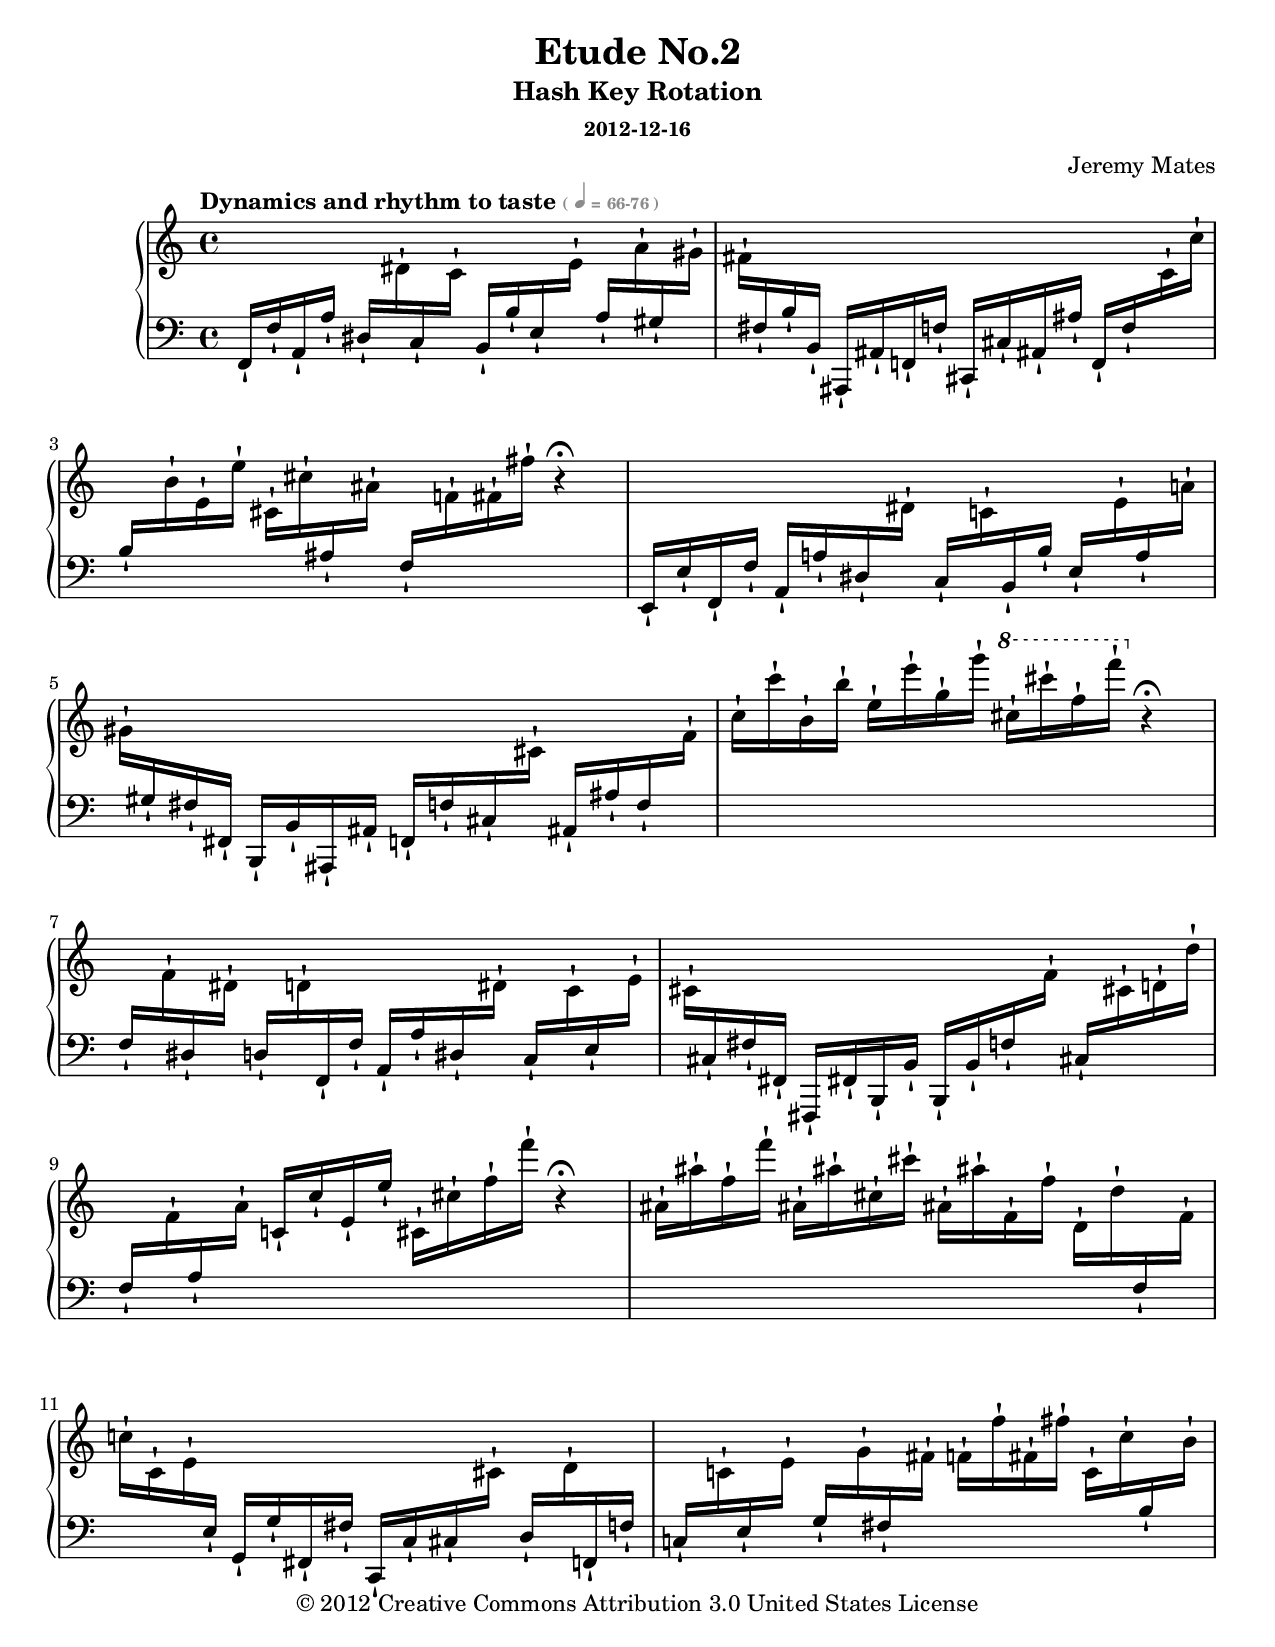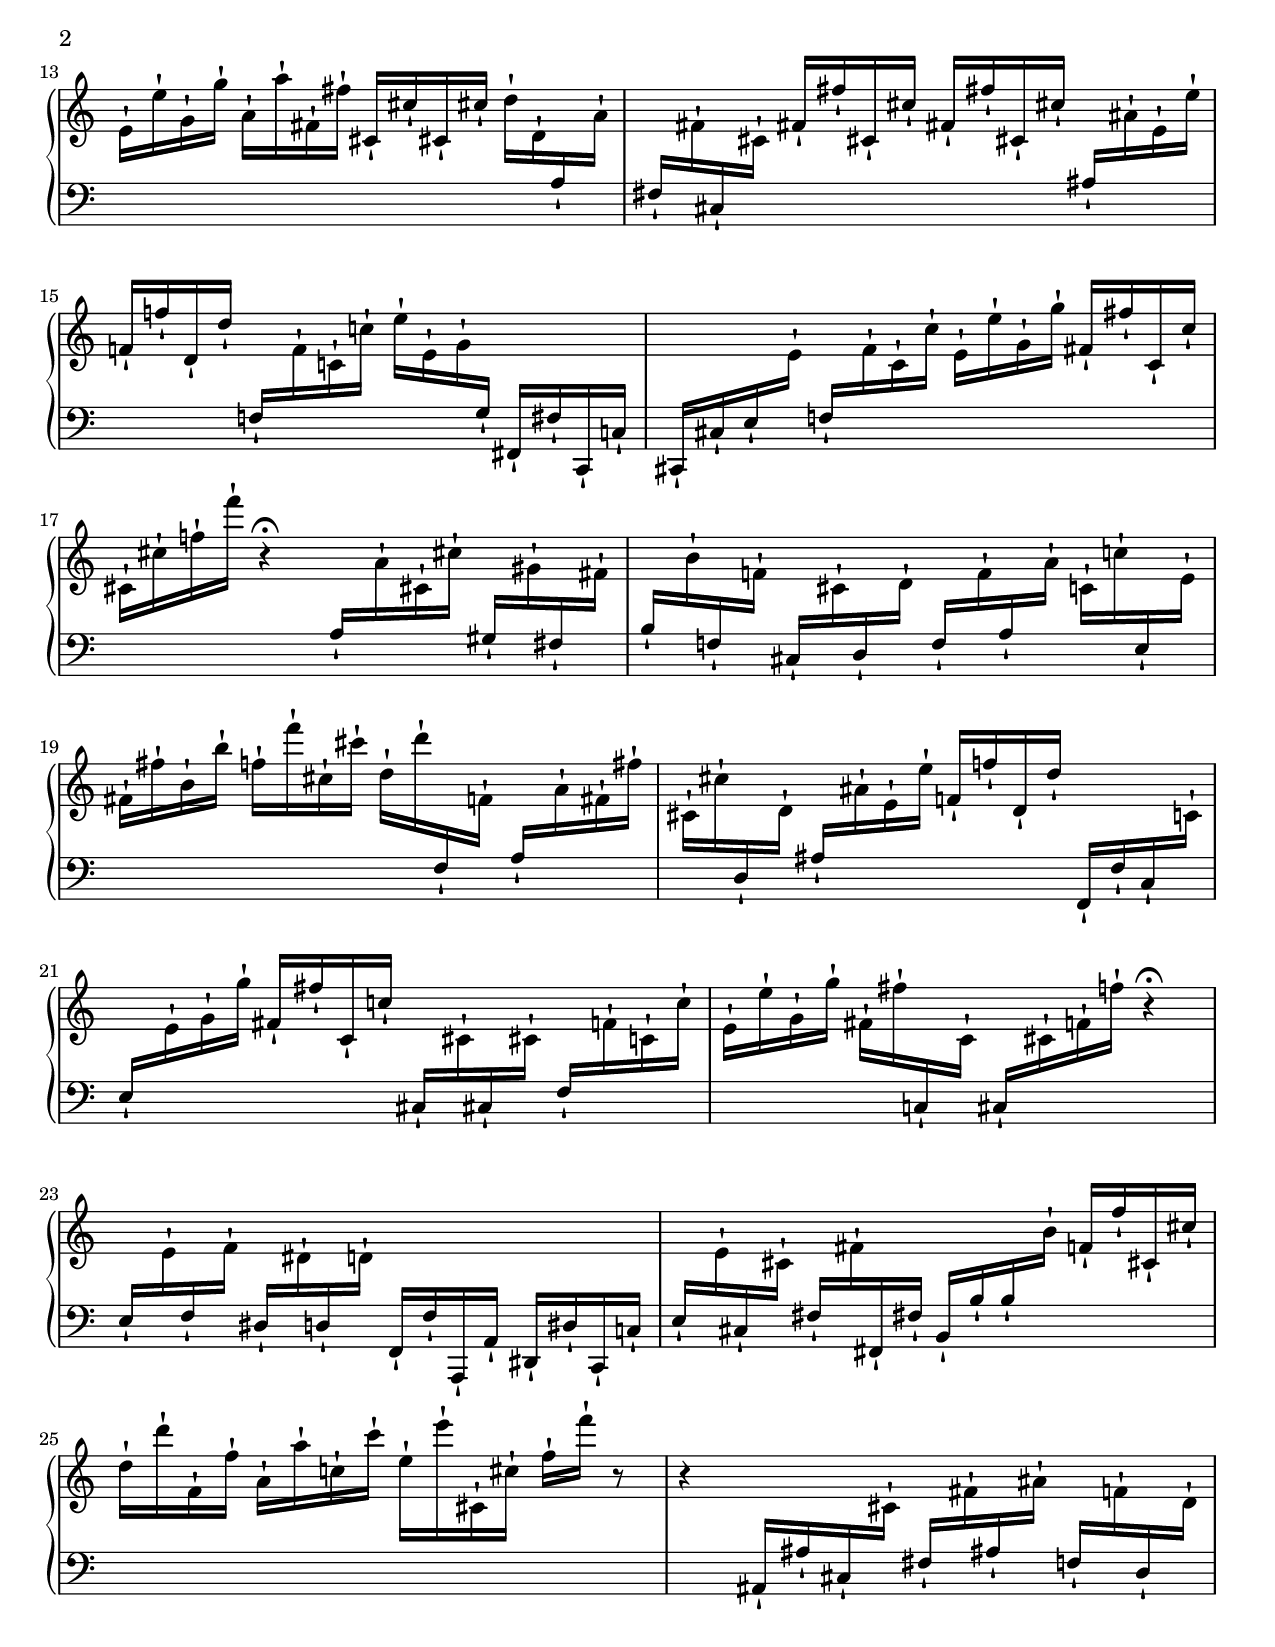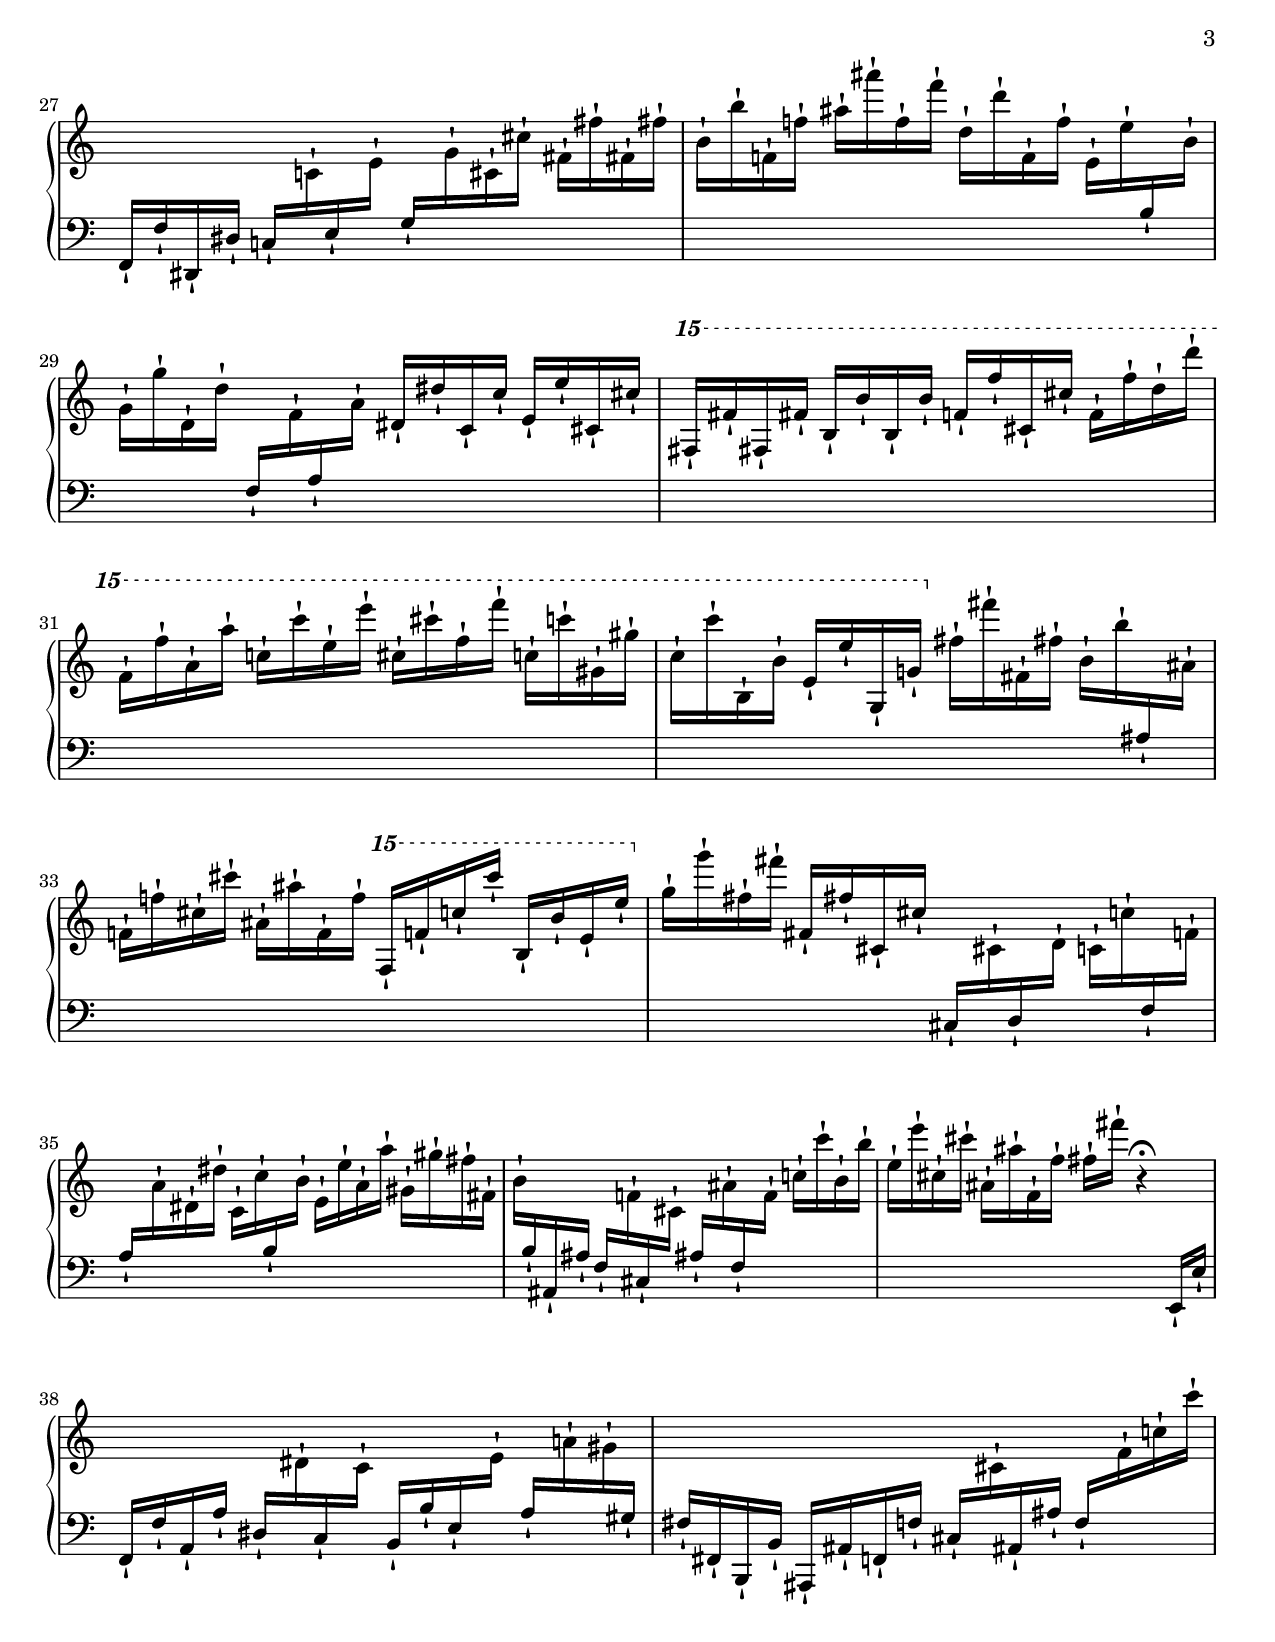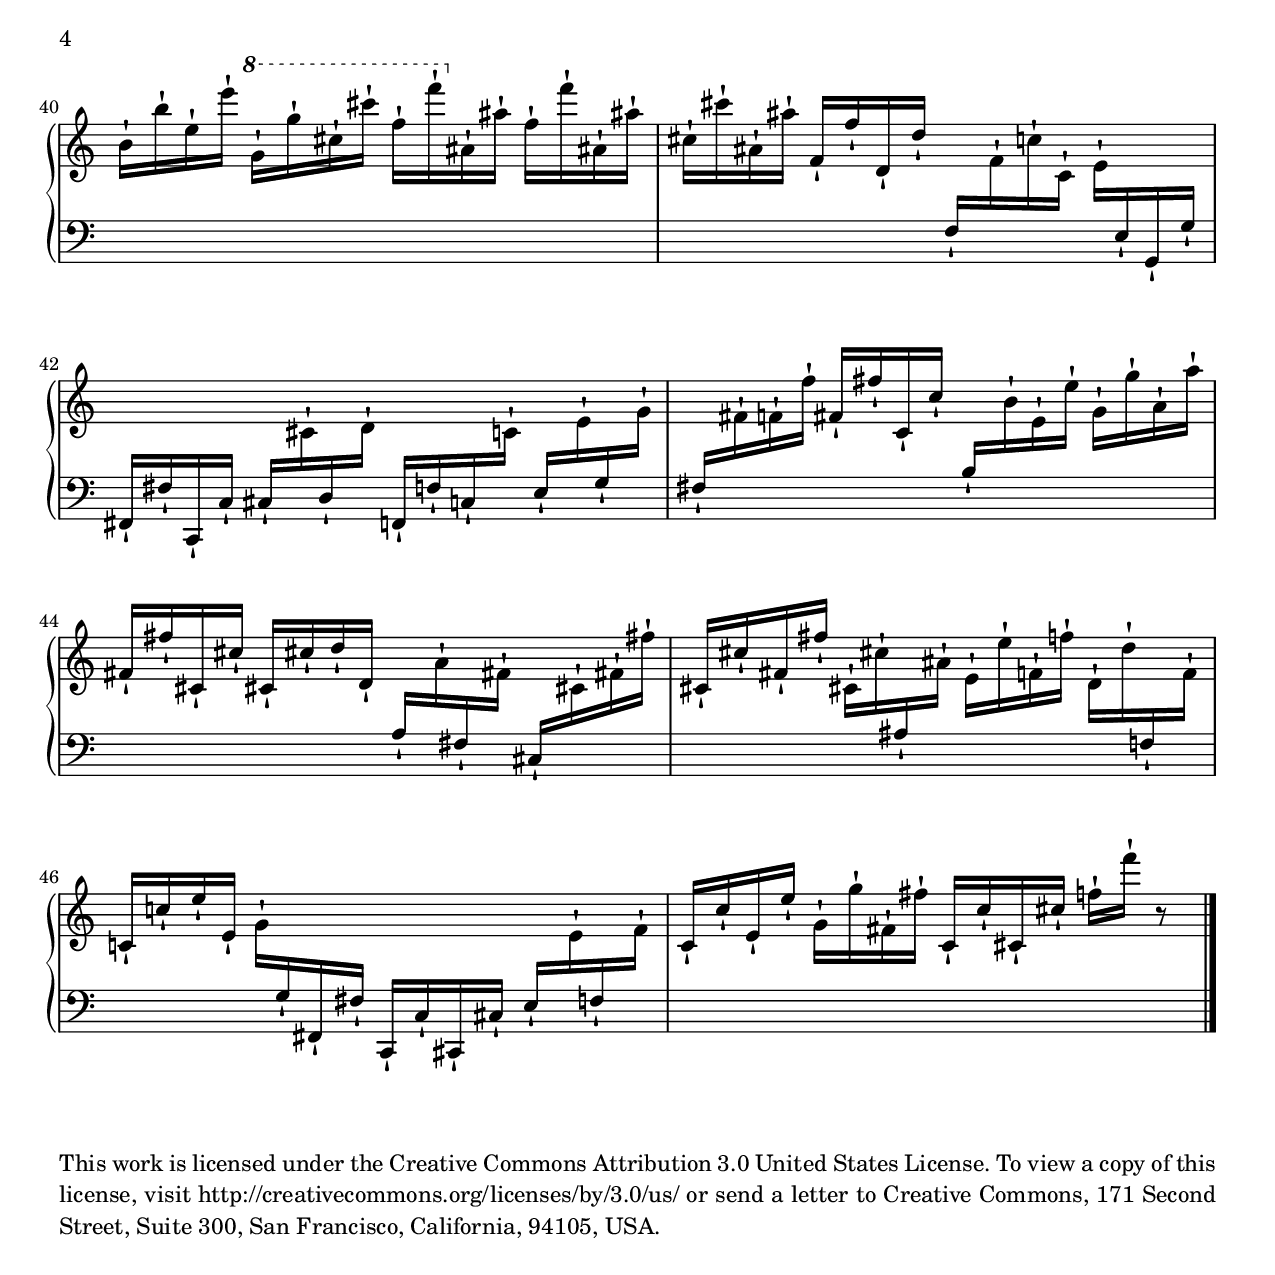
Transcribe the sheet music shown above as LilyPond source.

% LilyPond engraving system - http://www.lilypond.org/

\version "2.16.0"
\include "articulate.ly"

#(define-markup-list-command (paragraph layout props args) (markup-list?)
 (interpret-markup-list layout props
   (make-justified-lines-markup-list (cons (make-hspace-markup 0) args))))

\header {
  title       = "Etude No.2"
  subtitle    = "Hash Key Rotation"
  composer    = "Jeremy Mates"
  subsubtitle = "2012-12-16"
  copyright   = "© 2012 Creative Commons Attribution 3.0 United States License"
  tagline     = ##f
}

upper = {
  \accidentalStyle "neo-modern"
  \clef treble
  \key c \major
  \tempo \markup {
    "Dynamics and rhythm to taste"
    \with-color #(x11-color 'grey55)
    \teeny { "(" \general-align #Y #DOWN \note #"4" #1 = "66-76 )" }
  }

  s1*47

  \bar "|."
}

lower = {
  \accidentalStyle "neo-modern"
  \clef bass

    f,16-|
  f16-|
  a,16-|
  a16-|
  dis16-|
  \change Staff = "upper"
  dis'16-|
  \change Staff = "lower"
  c16-|
  \change Staff = "upper"
  c'16-|
  \change Staff = "lower"
  b,16-|
  b16-|
  e16-|
  \change Staff = "upper"
  e'16-|
  \change Staff = "lower"
  a16-|
  \change Staff = "upper"
  a'16-|
  \change Staff = "lower"
  gis16-|
  \change Staff = "upper"
  gis'16-|
  fis'16-|
  \change Staff = "lower"
  fis16-|
  b16-|
  b,16-|
  ais,,16-|
  ais,16-|
  f,16-|
  f16-|
  cis,16-|
  cis16-|
  ais,16-|
  ais16-|
  f,16-|
  f16-|
  \change Staff = "upper"
  c'16-|
  c''16-|
  \change Staff = "lower"
  b16-|
  \change Staff = "upper"
  b'16-|
  e'16-|
  e''16-|
  cis'16-|
  cis''16-|
  \change Staff = "lower"
  ais16-|
  \change Staff = "upper"
  ais'16-|
  \change Staff = "lower"
  f16-|
  \change Staff = "upper"
  f'16-|
  fis'16-|
  fis''16-|
  r4\fermata   \change Staff = "lower"
  e,16-|
  e16-|
  f,16-|
  f16-|
  a,16-|
  a16-|
  dis16-|
  \change Staff = "upper"
  dis'16-|
  \change Staff = "lower"
  c16-|
  \change Staff = "upper"
  c'16-|
  \change Staff = "lower"
  b,16-|
  b16-|
  e16-|
  \change Staff = "upper"
  e'16-|
  \change Staff = "lower"
  a16-|
  \change Staff = "upper"
  a'16-|
  gis'16-|
  \change Staff = "lower"
  gis16-|
  fis16-|
  fis,16-|
  b,,16-|
  b,16-|
  ais,,16-|
  ais,16-|
  f,16-|
  f16-|
  cis16-|
  \change Staff = "upper"
  cis'16-|
  \change Staff = "lower"
  ais,16-|
  ais16-|
  f16-|
  \change Staff = "upper"
  f'16-|
  c''16-|
  c'''16-|
  b'16-|
  b''16-|
  e''16-|
  e'''16-|
  g''16-|
  g'''16-|
  \ottava #1
  \ottava #1
  cis'''16-|
  cis''''16-|
  f'''16-|
  f''''16-|
  \ottava #0
  \ottava #0
  \ottava #0
  r4\fermata   \change Staff = "lower"
  f16-|
  \change Staff = "upper"
  f'16-|
  \change Staff = "lower"
  dis16-|
  \change Staff = "upper"
  dis'16-|
  \change Staff = "lower"
  d16-|
  \change Staff = "upper"
  d'16-|
  \change Staff = "lower"
  f,16-|
  f16-|
  a,16-|
  a16-|
  dis16-|
  \change Staff = "upper"
  dis'16-|
  \change Staff = "lower"
  c16-|
  \change Staff = "upper"
  c'16-|
  \change Staff = "lower"
  e16-|
  \change Staff = "upper"
  e'16-|
  cis'16-|
  \change Staff = "lower"
  cis16-|
  fis16-|
  fis,16-|
  fis,,16-|
  fis,16-|
  b,,16-|
  b,16-|
  b,,16-|
  b,16-|
  f16-|
  \change Staff = "upper"
  f'16-|
  \change Staff = "lower"
  cis16-|
  \change Staff = "upper"
  cis'16-|
  d'16-|
  d''16-|
  \change Staff = "lower"
  f16-|
  \change Staff = "upper"
  f'16-|
  \change Staff = "lower"
  a16-|
  \change Staff = "upper"
  a'16-|
  c'16-|
  c''16-|
  e'16-|
  e''16-|
  cis'16-|
  cis''16-|
  f''16-|
  f'''16-|
  r4\fermata   ais'16-|
  ais''16-|
  f''16-|
  f'''16-|
  ais'16-|
  ais''16-|
  cis''16-|
  cis'''16-|
  ais'16-|
  ais''16-|
  f'16-|
  f''16-|
  d'16-|
  d''16-|
  \change Staff = "lower"
  f16-|
  \change Staff = "upper"
  f'16-|
  c''16-|
  c'16-|
  e'16-|
  \change Staff = "lower"
  e16-|
  g,16-|
  g16-|
  fis,16-|
  fis16-|
  c,16-|
  c16-|
  cis16-|
  \change Staff = "upper"
  cis'16-|
  \change Staff = "lower"
  d16-|
  \change Staff = "upper"
  d'16-|
  \change Staff = "lower"
  f,16-|
  f16-|
  c16-|
  \change Staff = "upper"
  c'16-|
  \change Staff = "lower"
  e16-|
  \change Staff = "upper"
  e'16-|
  \change Staff = "lower"
  g16-|
  \change Staff = "upper"
  g'16-|
  \change Staff = "lower"
  fis16-|
  \change Staff = "upper"
  fis'16-|
  f'16-|
  f''16-|
  fis'16-|
  fis''16-|
  c'16-|
  c''16-|
  \change Staff = "lower"
  b16-|
  \change Staff = "upper"
  b'16-|
  e'16-|
  e''16-|
  g'16-|
  g''16-|
  a'16-|
  a''16-|
  fis'16-|
  fis''16-|
  cis'16-|
  cis''16-|
  cis'16-|
  cis''16-|
  d''16-|
  d'16-|
  \change Staff = "lower"
  a16-|
  \change Staff = "upper"
  a'16-|
  \change Staff = "lower"
  fis16-|
  \change Staff = "upper"
  fis'16-|
  \change Staff = "lower"
  cis16-|
  \change Staff = "upper"
  cis'16-|
  fis'16-|
  fis''16-|
  cis'16-|
  cis''16-|
  fis'16-|
  fis''16-|
  cis'16-|
  cis''16-|
  \change Staff = "lower"
  ais16-|
  \change Staff = "upper"
  ais'16-|
  e'16-|
  e''16-|
  f'16-|
  f''16-|
  d'16-|
  d''16-|
  \change Staff = "lower"
  f16-|
  \change Staff = "upper"
  f'16-|
  c'16-|
  c''16-|
  e''16-|
  e'16-|
  g'16-|
  \change Staff = "lower"
  g16-|
  fis,16-|
  fis16-|
  c,16-|
  c16-|
  cis,16-|
  cis16-|
  e16-|
  \change Staff = "upper"
  e'16-|
  \change Staff = "lower"
  f16-|
  \change Staff = "upper"
  f'16-|
  c'16-|
  c''16-|
  e'16-|
  e''16-|
  g'16-|
  g''16-|
  fis'16-|
  fis''16-|
  c'16-|
  c''16-|
  cis'16-|
  cis''16-|
  f''16-|
  f'''16-|
  r4\fermata   \change Staff = "lower"
  a16-|
  \change Staff = "upper"
  a'16-|
  cis'16-|
  cis''16-|
  \change Staff = "lower"
  gis16-|
  \change Staff = "upper"
  gis'16-|
  \change Staff = "lower"
  fis16-|
  \change Staff = "upper"
  fis'16-|
  \change Staff = "lower"
  b16-|
  \change Staff = "upper"
  b'16-|
  \change Staff = "lower"
  f16-|
  \change Staff = "upper"
  f'16-|
  \change Staff = "lower"
  cis16-|
  \change Staff = "upper"
  cis'16-|
  \change Staff = "lower"
  d16-|
  \change Staff = "upper"
  d'16-|
  \change Staff = "lower"
  f16-|
  \change Staff = "upper"
  f'16-|
  \change Staff = "lower"
  a16-|
  \change Staff = "upper"
  a'16-|
  c'16-|
  c''16-|
  \change Staff = "lower"
  e16-|
  \change Staff = "upper"
  e'16-|
  fis'16-|
  fis''16-|
  b'16-|
  b''16-|
  f''16-|
  f'''16-|
  cis''16-|
  cis'''16-|
  d''16-|
  d'''16-|
  \change Staff = "lower"
  f16-|
  \change Staff = "upper"
  f'16-|
  \change Staff = "lower"
  a16-|
  \change Staff = "upper"
  a'16-|
  fis'16-|
  fis''16-|
  cis'16-|
  cis''16-|
  \change Staff = "lower"
  d16-|
  \change Staff = "upper"
  d'16-|
  \change Staff = "lower"
  ais16-|
  \change Staff = "upper"
  ais'16-|
  e'16-|
  e''16-|
  f'16-|
  f''16-|
  d'16-|
  d''16-|
  \change Staff = "lower"
  f,16-|
  f16-|
  c16-|
  \change Staff = "upper"
  c'16-|
  \change Staff = "lower"
  e16-|
  \change Staff = "upper"
  e'16-|
  g'16-|
  g''16-|
  fis'16-|
  fis''16-|
  c'16-|
  c''16-|
  \change Staff = "lower"
  cis16-|
  \change Staff = "upper"
  cis'16-|
  \change Staff = "lower"
  cis16-|
  \change Staff = "upper"
  cis'16-|
  \change Staff = "lower"
  f16-|
  \change Staff = "upper"
  f'16-|
  c'16-|
  c''16-|
  e'16-|
  e''16-|
  g'16-|
  g''16-|
  fis'16-|
  fis''16-|
  \change Staff = "lower"
  c16-|
  \change Staff = "upper"
  c'16-|
  \change Staff = "lower"
  cis16-|
  \change Staff = "upper"
  cis'16-|
  f'16-|
  f''16-|
  r4\fermata   \change Staff = "lower"
  e16-|
  \change Staff = "upper"
  e'16-|
  \change Staff = "lower"
  f16-|
  \change Staff = "upper"
  f'16-|
  \change Staff = "lower"
  dis16-|
  \change Staff = "upper"
  dis'16-|
  \change Staff = "lower"
  d16-|
  \change Staff = "upper"
  d'16-|
  \change Staff = "lower"
  f,16-|
  f16-|
  a,,16-|
  a,16-|
  dis,16-|
  dis16-|
  c,16-|
  c16-|
  e16-|
  \change Staff = "upper"
  e'16-|
  \change Staff = "lower"
  cis16-|
  \change Staff = "upper"
  cis'16-|
  \change Staff = "lower"
  fis16-|
  \change Staff = "upper"
  fis'16-|
  \change Staff = "lower"
  fis,16-|
  fis16-|
  b,16-|
  b16-|
  b16-|
  \change Staff = "upper"
  b'16-|
  f'16-|
  f''16-|
  cis'16-|
  cis''16-|
  d''16-|
  d'''16-|
  f'16-|
  f''16-|
  a'16-|
  a''16-|
  c''16-|
  c'''16-|
  e''16-|
  e'''16-|
  cis'16-|
  cis''16-|
  f''16-|
  f'''16-|
  r8  r4  \change Staff = "lower"
  ais,16-|
  ais16-|
  cis16-|
  \change Staff = "upper"
  cis'16-|
  \change Staff = "lower"
  fis16-|
  \change Staff = "upper"
  fis'16-|
  \change Staff = "lower"
  ais16-|
  \change Staff = "upper"
  ais'16-|
  \change Staff = "lower"
  f16-|
  \change Staff = "upper"
  f'16-|
  \change Staff = "lower"
  d16-|
  \change Staff = "upper"
  d'16-|
  \change Staff = "lower"
  f,16-|
  f16-|
  dis,16-|
  dis16-|
  c16-|
  \change Staff = "upper"
  c'16-|
  \change Staff = "lower"
  e16-|
  \change Staff = "upper"
  e'16-|
  \change Staff = "lower"
  g16-|
  \change Staff = "upper"
  g'16-|
  cis'16-|
  cis''16-|
  fis'16-|
  fis''16-|
  fis'16-|
  fis''16-|
  b'16-|
  b''16-|
  f'16-|
  f''16-|
  ais''16-|
  ais'''16-|
  f''16-|
  f'''16-|
  d''16-|
  d'''16-|
  f'16-|
  f''16-|
  e'16-|
  e''16-|
  \change Staff = "lower"
  b16-|
  \change Staff = "upper"
  b'16-|
  g'16-|
  g''16-|
  d'16-|
  d''16-|
  \change Staff = "lower"
  f16-|
  \change Staff = "upper"
  f'16-|
  \change Staff = "lower"
  a16-|
  \change Staff = "upper"
  a'16-|
  dis'16-|
  dis''16-|
  c'16-|
  c''16-|
  e'16-|
  e''16-|
  cis'16-|
  cis''16-|
  \ottava #2
  \ottava #2
  fis''16-|
  fis'''16-|
  fis''16-|
  fis'''16-|
  b''16-|
  b'''16-|
  b''16-|
  b'''16-|
  f'''16-|
  f''''16-|
  cis'''16-|
  cis''''16-|
  f'''16-|
  f''''16-|
  d''''16-|
  d'''''16-|
  f'''16-|
  f''''16-|
  a'''16-|
  a''''16-|
  c''''16-|
  c'''''16-|
  e''''16-|
  e'''''16-|
  cis''''16-|
  cis'''''16-|
  f''''16-|
  f'''''16-|
  c''''16-|
  c'''''16-|
  gis'''16-|
  gis''''16-|
  c''''16-|
  c'''''16-|
  b''16-|
  b'''16-|
  e'''16-|
  e''''16-|
  g''16-|
  g'''16-|
  \ottava #0
  \ottava #0
  fis''16-|
  fis'''16-|
  fis'16-|
  fis''16-|
  b'16-|
  b''16-|
  \change Staff = "lower"
  ais16-|
  \change Staff = "upper"
  ais'16-|
  f'16-|
  f''16-|
  cis''16-|
  cis'''16-|
  ais'16-|
  ais''16-|
  f'16-|
  f''16-|
  \ottava #2
  \ottava #2
  f''16-|
  f'''16-|
  c''''16-|
  c'''''16-|
  b''16-|
  b'''16-|
  e'''16-|
  e''''16-|
  \ottava #0
  \ottava #0
  g''16-|
  g'''16-|
  fis''16-|
  fis'''16-|
  fis'16-|
  fis''16-|
  cis'16-|
  cis''16-|
  \change Staff = "lower"
  cis16-|
  \change Staff = "upper"
  cis'16-|
  \change Staff = "lower"
  d16-|
  \change Staff = "upper"
  d'16-|
  c'16-|
  c''16-|
  \change Staff = "lower"
  f16-|
  \change Staff = "upper"
  f'16-|
  \change Staff = "lower"
  a16-|
  \change Staff = "upper"
  a'16-|
  dis'16-|
  dis''16-|
  c'16-|
  c''16-|
  \change Staff = "lower"
  b16-|
  \change Staff = "upper"
  b'16-|
  e'16-|
  e''16-|
  a'16-|
  a''16-|
  gis'16-|
  gis''16-|
  fis''16-|
  fis'16-|
  b'16-|
  \change Staff = "lower"
  b16-|
  ais,16-|
  ais16-|
  f16-|
  \change Staff = "upper"
  f'16-|
  \change Staff = "lower"
  cis16-|
  \change Staff = "upper"
  cis'16-|
  \change Staff = "lower"
  ais16-|
  \change Staff = "upper"
  ais'16-|
  \change Staff = "lower"
  f16-|
  \change Staff = "upper"
  f'16-|
  c''16-|
  c'''16-|
  b'16-|
  b''16-|
  e''16-|
  e'''16-|
  cis''16-|
  cis'''16-|
  ais'16-|
  ais''16-|
  f'16-|
  f''16-|
  fis''16-|
  fis'''16-|
  r4\fermata   \change Staff = "lower"
  e,16-|
  e16-|
  f,16-|
  f16-|
  a,16-|
  a16-|
  dis16-|
  \change Staff = "upper"
  dis'16-|
  \change Staff = "lower"
  c16-|
  \change Staff = "upper"
  c'16-|
  \change Staff = "lower"
  b,16-|
  b16-|
  e16-|
  \change Staff = "upper"
  e'16-|
  \change Staff = "lower"
  a16-|
  \change Staff = "upper"
  a'16-|
  gis'16-|
  \change Staff = "lower"
  gis16-|
  fis16-|
  fis,16-|
  b,,16-|
  b,16-|
  ais,,16-|
  ais,16-|
  f,16-|
  f16-|
  cis16-|
  \change Staff = "upper"
  cis'16-|
  \change Staff = "lower"
  ais,16-|
  ais16-|
  f16-|
  \change Staff = "upper"
  f'16-|
  c''16-|
  c'''16-|
  b'16-|
  b''16-|
  e''16-|
  e'''16-|
  \ottava #1
  \ottava #1
  g''16-|
  g'''16-|
  cis'''16-|
  cis''''16-|
  f'''16-|
  f''''16-|
  \ottava #0
  \ottava #0
  ais'16-|
  ais''16-|
  f''16-|
  f'''16-|
  ais'16-|
  ais''16-|
  cis''16-|
  cis'''16-|
  ais'16-|
  ais''16-|
  f'16-|
  f''16-|
  d'16-|
  d''16-|
  \change Staff = "lower"
  f16-|
  \change Staff = "upper"
  f'16-|
  c''16-|
  c'16-|
  e'16-|
  \change Staff = "lower"
  e16-|
  g,16-|
  g16-|
  fis,16-|
  fis16-|
  c,16-|
  c16-|
  cis16-|
  \change Staff = "upper"
  cis'16-|
  \change Staff = "lower"
  d16-|
  \change Staff = "upper"
  d'16-|
  \change Staff = "lower"
  f,16-|
  f16-|
  c16-|
  \change Staff = "upper"
  c'16-|
  \change Staff = "lower"
  e16-|
  \change Staff = "upper"
  e'16-|
  \change Staff = "lower"
  g16-|
  \change Staff = "upper"
  g'16-|
  \change Staff = "lower"
  fis16-|
  \change Staff = "upper"
  fis'16-|
  f'16-|
  f''16-|
  fis'16-|
  fis''16-|
  c'16-|
  c''16-|
  \change Staff = "lower"
  b16-|
  \change Staff = "upper"
  b'16-|
  e'16-|
  e''16-|
  g'16-|
  g''16-|
  a'16-|
  a''16-|
  fis'16-|
  fis''16-|
  cis'16-|
  cis''16-|
  cis'16-|
  cis''16-|
  d''16-|
  d'16-|
  \change Staff = "lower"
  a16-|
  \change Staff = "upper"
  a'16-|
  \change Staff = "lower"
  fis16-|
  \change Staff = "upper"
  fis'16-|
  \change Staff = "lower"
  cis16-|
  \change Staff = "upper"
  cis'16-|
  fis'16-|
  fis''16-|
  cis'16-|
  cis''16-|
  fis'16-|
  fis''16-|
  cis'16-|
  cis''16-|
  \change Staff = "lower"
  ais16-|
  \change Staff = "upper"
  ais'16-|
  e'16-|
  e''16-|
  f'16-|
  f''16-|
  d'16-|
  d''16-|
  \change Staff = "lower"
  f16-|
  \change Staff = "upper"
  f'16-|
  c'16-|
  c''16-|
  e''16-|
  e'16-|
  g'16-|
  \change Staff = "lower"
  g16-|
  fis,16-|
  fis16-|
  c,16-|
  c16-|
  cis,16-|
  cis16-|
  e16-|
  \change Staff = "upper"
  e'16-|
  \change Staff = "lower"
  f16-|
  \change Staff = "upper"
  f'16-|
  c'16-|
  c''16-|
  e'16-|
  e''16-|
  g'16-|
  g''16-|
  fis'16-|
  fis''16-|
  c'16-|
  c''16-|
  cis'16-|
  cis''16-|
  f''16-|
  f'''16-|
  r8


  \bar "|."
}

\book {
  \paper {
    #(set-paper-size "letter")
  }
  \score {
    \new PianoStaff = "PianoStaff_pf" <<
      \new Staff = "upper" << \upper >>
      \new Staff = "lower" << \lower >>
    >>
    \layout { }
  }
% \score {
%   \unfoldRepeats \articulate {
%     \new Staff <<
%       \set Score.midiChannelMapping = #'instrument
%       \new Staff = "upper_midi" \upper_midi
%       \new Staff = "lower_midi" \lower_midi
%     >>
%   }
%   \midi {
%     \context { }
%   }
% }
  \markuplist { \paragraph {
This work is licensed under the Creative Commons Attribution 3.0 United
States License. To view a copy of this license, visit
http://creativecommons.org/licenses/by/3.0/us/ or send a letter to
Creative Commons, 171 Second Street, Suite 300, San Francisco,
California, 94105, USA.
} }
}
